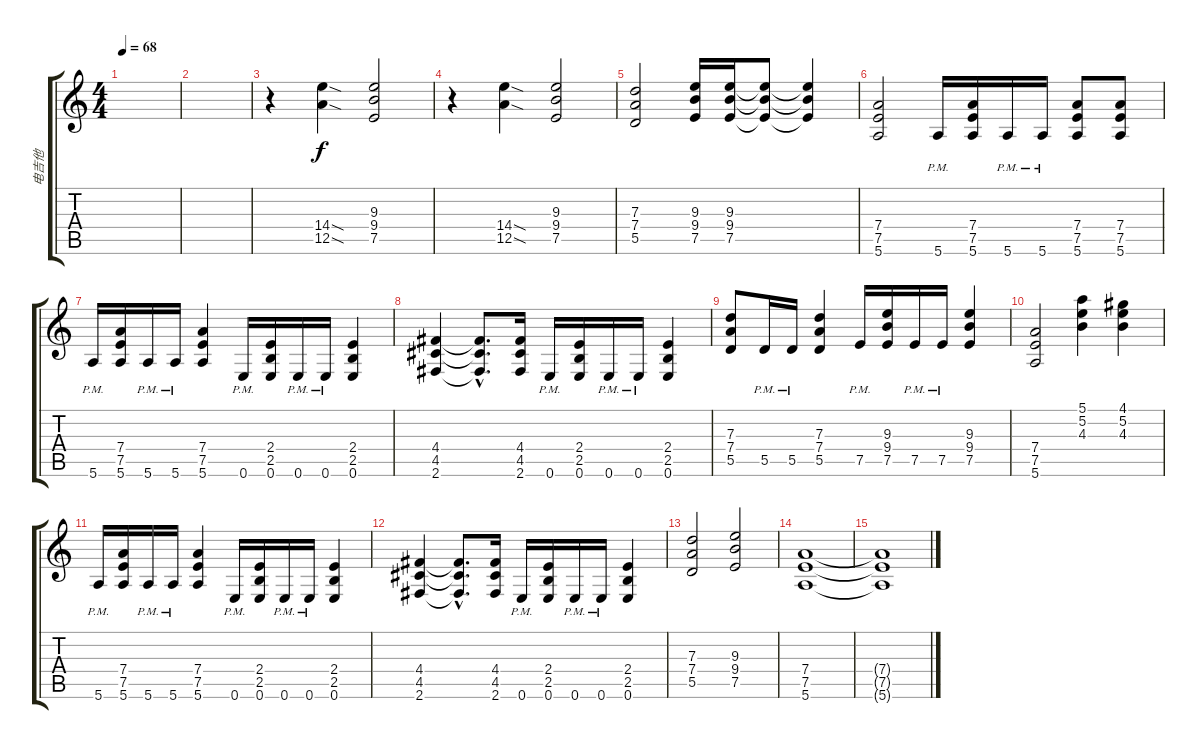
\track ("电吉他" "电吉他") {instrument overdrivenguitar}
\staff {score tabs}
\tuning (E4 B3 G3 D3 A2 E2) {hide}
\ts (4 4)
\tempo 68
\clef g2
\ks c
|
|
r.4 (14.4{sod} 12.5{sod}).4 (9.3 9.4 7.5).2 |
r.4 (14.4{sod} 12.5{sod}).4 (9.3 9.4 7.5).2 |
(7.3 7.4 5.5).2 (9.3 9.4 7.5).16 (9.3 9.4 7.5).16 (9.3{t} 9.4{t} 7.5{t}).8 (9.3{t} 9.4{t} 7.5{t}).4 |
(7.4 7.5 5.6).2 5.6{pm}.16 (7.4 7.5 5.6).16 5.6{pm}.16 5.6{pm}.16 (7.4 7.5 5.6).8 (7.4 7.5 5.6).8 |
5.6{pm}.16 (7.4 7.5 5.6).16 5.6{pm}.16 5.6{pm}.16 (7.4 7.5 5.6).4 0.6{pm}.16 (2.4 2.5 0.6).16 0.6{pm}.16 0.6{pm}.16 (2.4 2.5 0.6).4 |
(4.4 4.5 2.6).4 (4.4{hac t} 4.5{hac t} 2.6{hac t}).8{d} (4.4 4.5 2.6).16 0.6{pm}.16 (2.4 2.5 0.6).16 0.6{pm}.16 0.6{pm}.16 (2.4 2.5 0.6).4 |
(7.3 7.4 5.5).8 5.5{pm}.16 5.5{pm}.16 (7.3 7.4 5.5).4 7.5{pm}.16 (9.3 9.4 7.5).16 7.5{pm}.16 7.5{pm}.16 (9.3 9.4 7.5).4 |
(7.4 7.5 5.6).2 (5.1 5.2 4.3).4 (4.1 5.2 4.3).4 |
5.6{pm}.16 (7.4 7.5 5.6).16 5.6{pm}.16 5.6{pm}.16 (7.4 7.5 5.6).4 0.6{pm}.16 (2.4 2.5 0.6).16 0.6{pm}.16 0.6{pm}.16 (2.4 2.5 0.6).4 |
(4.4 4.5 2.6).4 (4.4{hac t} 4.5{hac t} 2.6{hac t}).8{d} (4.4 4.5 2.6).16 0.6{pm}.16 (2.4 2.5 0.6).16 0.6{pm}.16 0.6{pm}.16 (2.4 2.5 0.6).4 |
(7.3 7.4 5.5).2 (9.3 9.4 7.5).2 |
(7.4 7.5 5.6).1 |
(7.4{t} 7.5{t} 5.6{t}).1
